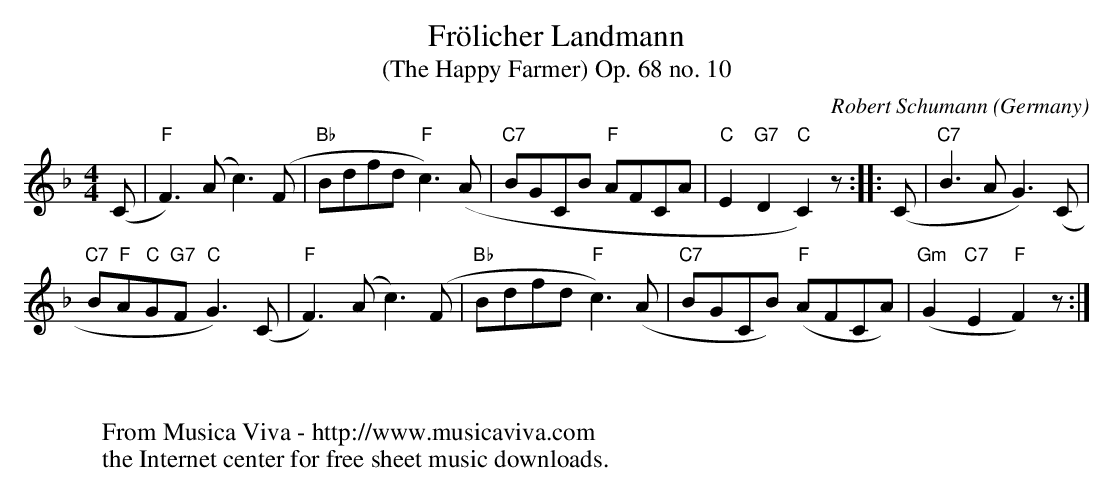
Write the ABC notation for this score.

X:1
T:Fr\"olicher Landmann
T:(The Happy Farmer) Op. 68 no. 10
C:Robert Schumann
O:Germany
M:4/4
L:1/8
K:F
(C|"F"F3) (A c3) (F|"Bb"Bdfd "F"c3) (A|"C7"BGCB "F"AFCA|"C"E2 "G7"D2 "C"C2) z:: (C|"C7"B3 A G3) (C|
"C7"B"F"A"C"G"G7"F "C"G3) (C|"F"F3) (A c3) (F|"Bb"Bdfd "F"c3) (A|"C7"BGCB) ("F"AFCA)|("Gm"G2 "C7"E2 "F"F2) z:|]
W:
W:
W:  From Musica Viva - http://www.musicaviva.com
W:  the Internet center for free sheet music downloads.
